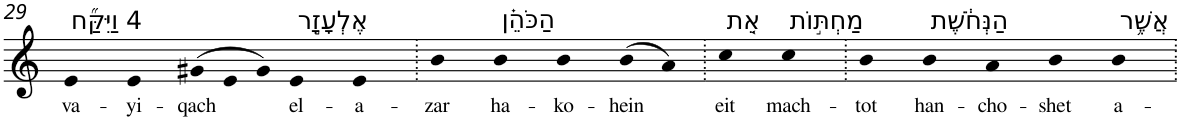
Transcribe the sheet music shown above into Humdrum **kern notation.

**kern	**text
*part1	*part1
*staff1	*staff1
*I"Piano	*
*I'Pno	*
!!LO:PB:g=z
*clefG2	*
*k[]	*
=29	=29
!LO:TX:a:t=4 וַיִּקַּ֞ח	!
!	!LO:LY:b
4e	va-
!	!LO:LY:b
4e	-yi-
*Xtuplet	*
!	!LO:LY:b
(>12g#X	-qach
12e	.
12g#)	.
!LO:TX:a:t=אֶלְעָזָ֣ר	!
!	!LO:LY:b
4e	el-
!	!LO:LY:b
4e	-a-
=30.	=30.
!	!LO:LY:b
4b	-zar
!LO:TX:a:t=הַכֹּהֵ֗ן	!
!	!LO:LY:b
4b	ha-
!	!LO:LY:b
4b	-ko-
!	!LO:LY:b
(>8b	-hein
8a)	.
=31.	=31.
!LO:TX:a:t=אֵ֚ת	!
!	!LO:LY:b
4cc	eit
!LO:TX:a:t=מַחְתּ֣וֹת	!
!	!LO:LY:b
4cc	mach-
=32.	=32.
!	!LO:LY:b
4b	-tot
!LO:TX:a:t=הַנְּחֹ֔שֶׁת	!
!	!LO:LY:b
4b	han-
!	!LO:LY:b
4a	-cho-
!	!LO:LY:b
4b	-shet
!LO:TX:a:t=אֲשֶׁ֥ר	!
!	!LO:LY:b
4b	a-
=.	=.
*-	*-
